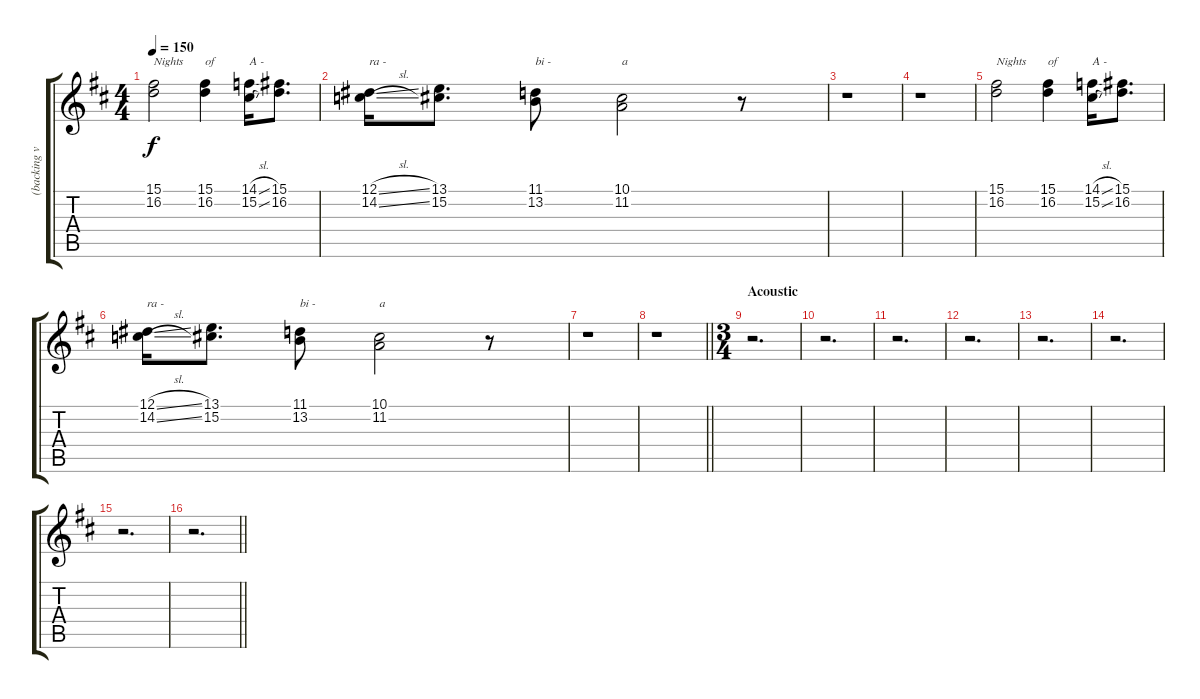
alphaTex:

\track ("(backing vocals)" "(backing v") {instrument choiraahs}
\staff {score tabs}
\tuning (Eb4 Bb3 Gb3 Db3 Ab2 Eb2) {hide}
\ts (4 4)
\tempo 150
\clef g2
\ks bminor
(15.1 16.2).2{txt "Nights" dy f} (15.1 16.2).4{txt "of"} (14.1{sl} 15.2{sl}).16{txt "A -"} (15.1 16.2).8{d} |
(12.1{sl} 14.2{sl}).16{txt "ra -"} (13.1 15.2).8{d} (11.1 13.2).8{txt "bi -"} (10.1 11.2).2{txt "a"} r.8 |
r.1 |
r.1 |
(15.1 16.2).2{txt "Nights"} (15.1 16.2).4{txt "of"} (14.1{sl} 15.2{sl}).16{txt "A -"} (15.1 16.2).8{d} |
(12.1{sl} 14.2{sl}).16{txt "ra -"} (13.1 15.2).8{d} (11.1 13.2).8{txt "bi -"} (10.1 11.2).2{txt "a"} r.8 |
r.1 |
\barLineRight lightlight
r.1 |
\ts (3 4)
\section ("" "Acoustic")
r.2{d} |
r.2{d} |
r.2{d} |
r.2{d} |
r.2{d} |
r.2{d} |
r.2{d} |
\barLineRight lightlight
r.2{d}
